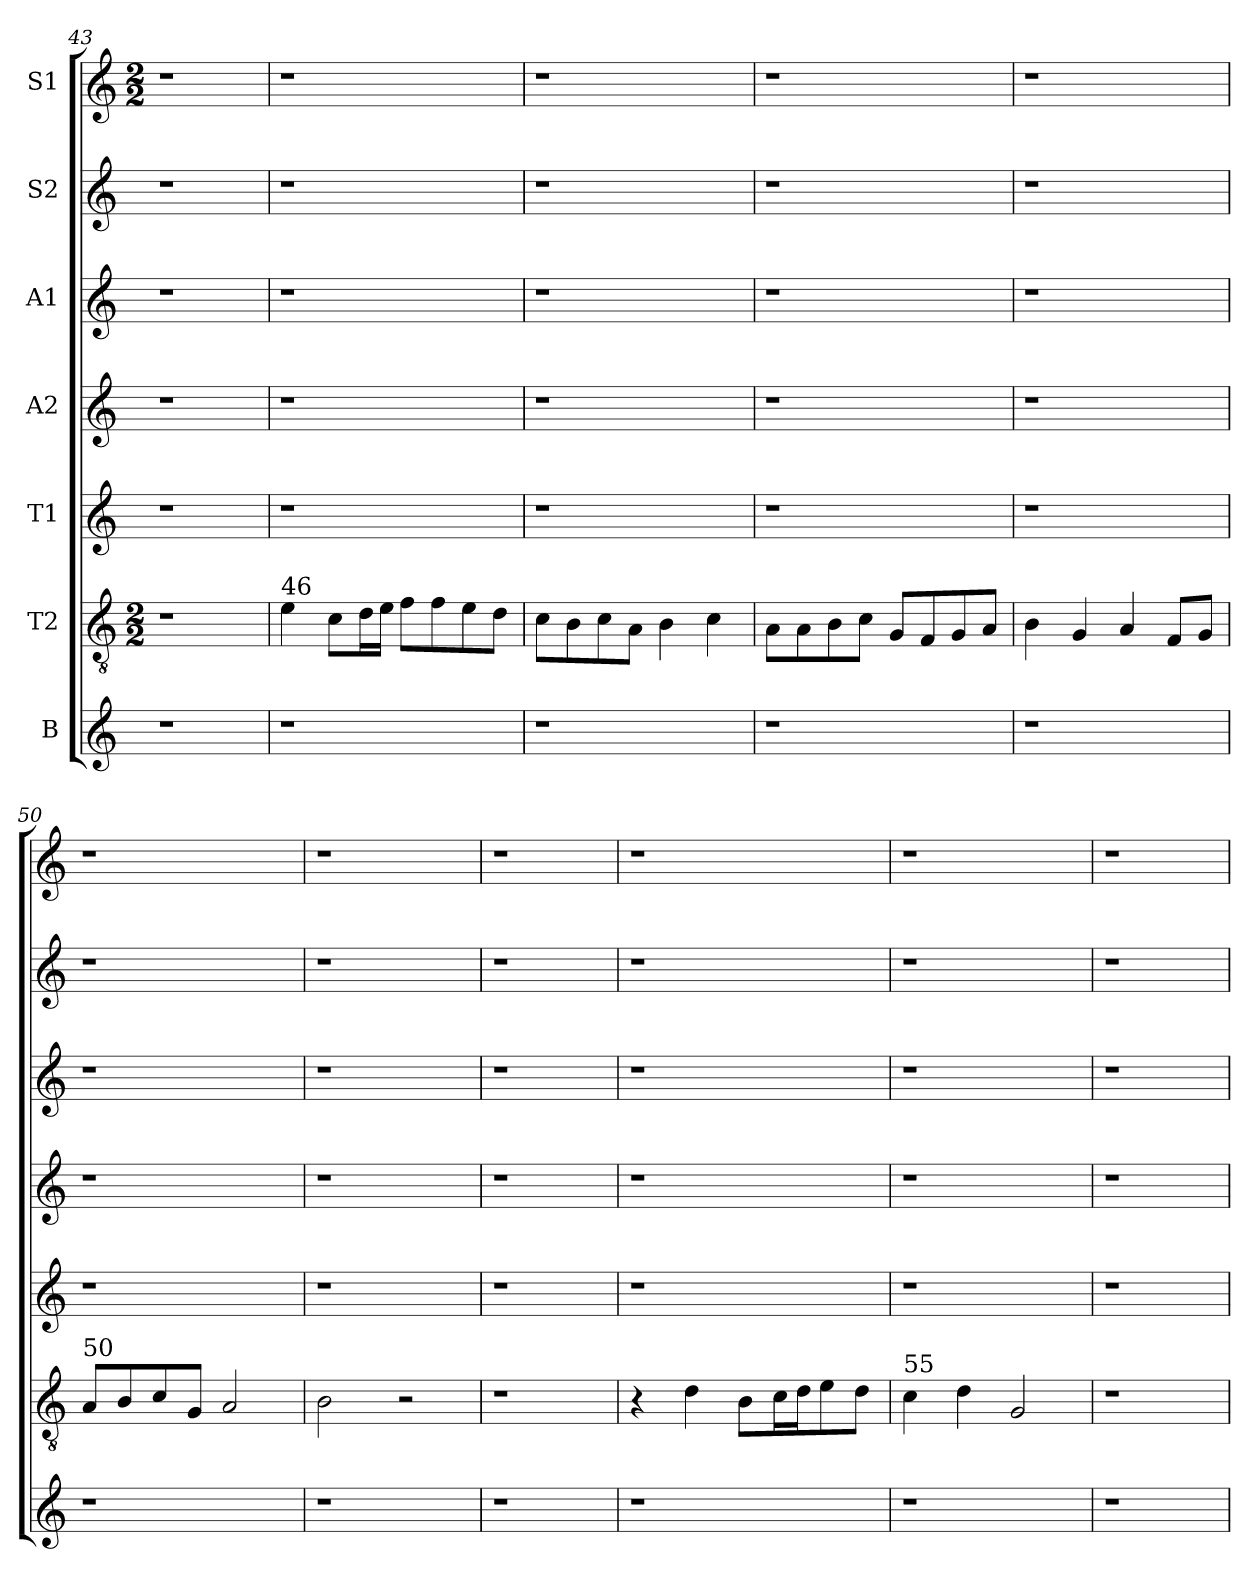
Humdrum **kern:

**kern	**kern	**kern	**kern	**kern	**kern	**kern
*part7	*part6	*part5	*part4	*part3	*part2	*part1
*staff7	*staff6	*staff5	*staff4	*staff3	*staff2	*staff1
*I"B	*I"T2	*I"T1	*I"A2	*I"A1	*I"S2	*I"S1
*clefG2	*clefGv2	*clefG2	*clefG2	*clefG2	*clefG2	*clefG2
*ITrd-7c-12	*ITrd-7c-12	*ITrd-7c-12	*ITrd-7c-12	*ITrd-7c-12	*ITrd-7c-12	*ITrd-7c-12
*k[]	*k[]	*k[]	*k[]	*k[]	*k[]	*k[]
*	*M2/2	*	*	*	*	*M2/2
=43	=43	=43	=43	=43	=43	=43
1r	1r	1r	1r	1r	1r	1r
=44	=44	=44	=44	=44	=44	=44
1r	1r	1r	1r	1r	1r	1r
=45	=45	=45	=45	=45	=45	=45
1r	1r	1r	1r	1r	1r	1r
=46	=46	=46	=46	=46	=46	=46
!	!LO:TX:a:t=46	!	!	!	!	!
1r	4ee\	1r	1r	1r	1r	1r
.	8cc\L	.	.	.	.	.
.	16dd\L	.	.	.	.	.
.	16ee\JJ	.	.	.	.	.
.	8ff\L	.	.	.	.	.
.	8ff\	.	.	.	.	.
.	8ee\	.	.	.	.	.
.	8dd\J	.	.	.	.	.
=47	=47	=47	=47	=47	=47	=47
1r	8cc\L	1r	1r	1r	1r	1r
.	8b\	.	.	.	.	.
.	8cc\	.	.	.	.	.
.	8a\J	.	.	.	.	.
.	4b\	.	.	.	.	.
.	4cc\	.	.	.	.	.
!!LO:LB:g=z
=48	=48	=48	=48	=48	=48	=48
1r	8a\L	1r	1r	1r	1r	1r
.	8a\	.	.	.	.	.
.	8b\	.	.	.	.	.
.	8cc\J	.	.	.	.	.
.	8g/L	.	.	.	.	.
.	8f/	.	.	.	.	.
.	8g/	.	.	.	.	.
.	8a/J	.	.	.	.	.
!!LO:PB:g=z
=49	=49	=49	=49	=49	=49	=49
1r	4b\	1r	1r	1r	1r	1r
.	4g/	.	.	.	.	.
.	4a/	.	.	.	.	.
.	8f/L	.	.	.	.	.
.	8g/J	.	.	.	.	.
=50	=50	=50	=50	=50	=50	=50
!	!LO:TX:a:t=50	!	!	!	!	!
1r	8a/L	1r	1r	1r	1r	1r
.	8b/	.	.	.	.	.
.	8cc/	.	.	.	.	.
.	8g/J	.	.	.	.	.
.	2a/	.	.	.	.	.
=51	=51	=51	=51	=51	=51	=51
1r	2b\	1r	1r	1r	1r	1r
.	2r	.	.	.	.	.
=52	=52	=52	=52	=52	=52	=52
1r	1r	1r	1r	1r	1r	1r
=53	=53	=53	=53	=53	=53	=53
1r	1r	1r	1r	1r	1r	1r
=54	=54	=54	=54	=54	=54	=54
1r	4r	1r	1r	1r	1r	1r
.	4dd\	.	.	.	.	.
.	8b\L	.	.	.	.	.
.	16cc\L	.	.	.	.	.
.	16dd\J	.	.	.	.	.
.	8ee\	.	.	.	.	.
.	8dd\J	.	.	.	.	.
=55	=55	=55	=55	=55	=55	=55
!	!LO:TX:a:t=55	!	!	!	!	!
1r	4cc\	1r	1r	1r	1r	1r
.	4dd\	.	.	.	.	.
.	2g/	.	.	.	.	.
!!LO:LB:g=z
=56	=56	=56	=56	=56	=56	=56
1r	1r	1r	1r	1r	1r	1r
=	=	=	=	=	=	=
*-	*-	*-	*-	*-	*-	*-
